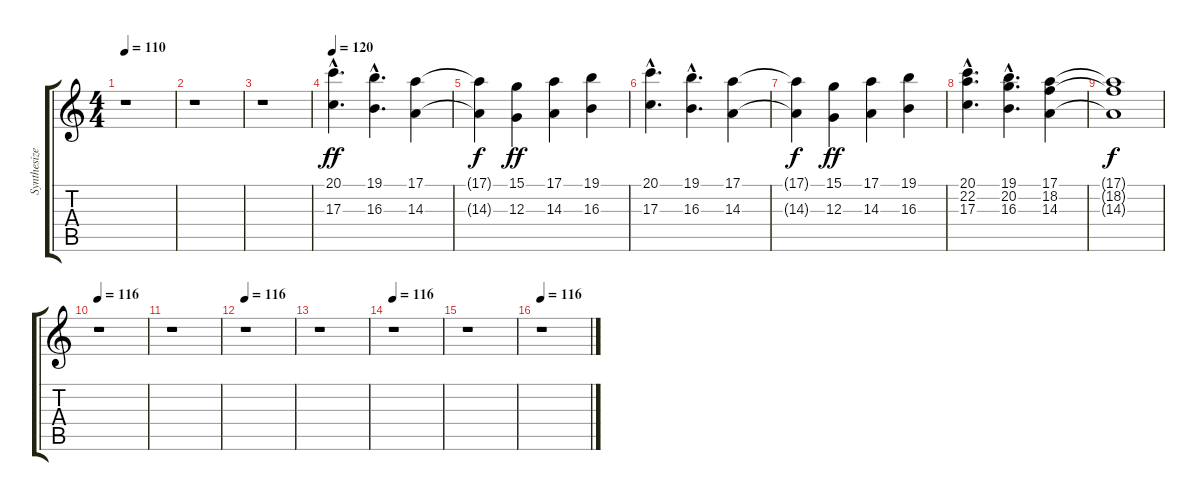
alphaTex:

\track ("Synthesizer" "Synthesize") {instrument stringensemble1}
\staff {score tabs}
\tuning (E4 B3 G3 D3 A2 E2) {hide}
\ts (4 4)
\tempo 110
\clef g2
\ks c
r.1{dy ff} |
r.1 |
r.1 |
\tempo 120
(20.1{hac} 17.3{hac}).4{d} (19.1{hac} 16.3{hac}).4{d} (17.1 14.3).4 |
(17.1{t} 14.3{t}).4{dy f} (15.1 12.3).4{dy ff} (17.1 14.3).4 (19.1 16.3).4 |
(20.1{hac} 17.3{hac}).4{d} (19.1{hac} 16.3{hac}).4{d} (17.1 14.3).4 |
(17.1{t} 14.3{t}).4{dy f} (15.1 12.3).4{dy ff} (17.1 14.3).4 (19.1 16.3).4 |
(20.1{hac} 22.2{hac} 17.3{hac}).4{d} (19.1{hac} 20.2{hac} 16.3{hac}).4{d} (17.1 18.2 14.3).4 |
(17.1{t} 18.2{t} 14.3{t}).1{dy f} |
\tempo 116
r.1 |
r.1 |
\tempo 116
r.1 |
r.1 |
\tempo 116
r.1 |
r.1 |
\tempo 116
r.1
